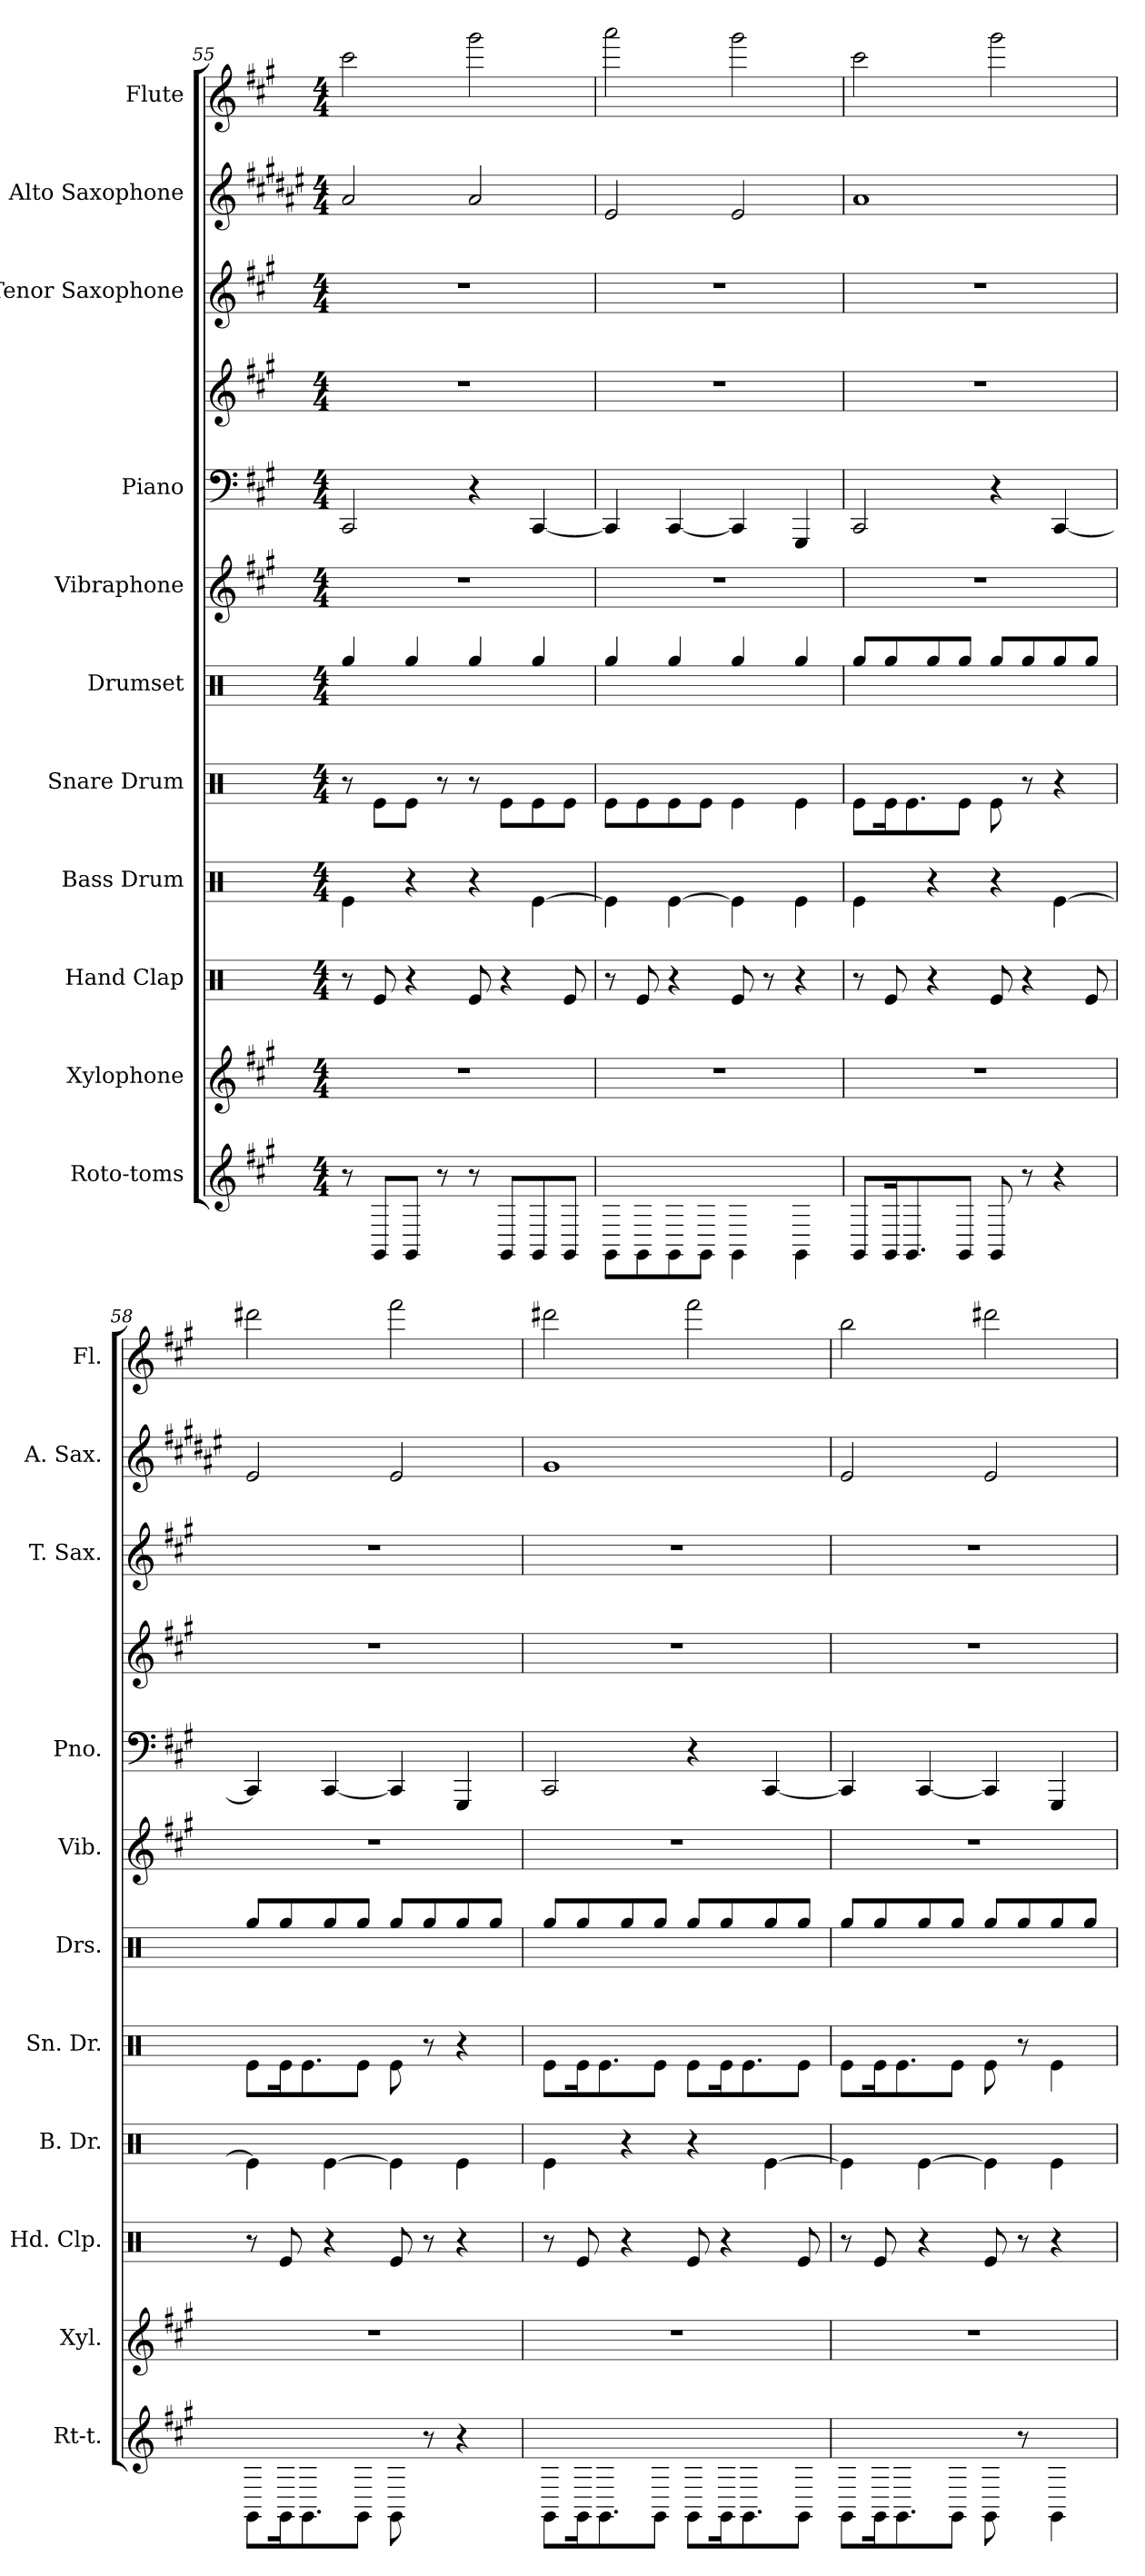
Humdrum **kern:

**kern	**kern	**kern	**kern	**kern	**kern	**kern	**kern	**kern	**kern	**kern	**kern
*part11	*part10	*part9	*part8	*part7	*part6	*part5	*part4	*part4	*part3	*part2	*part1
*staff12	*staff11	*staff10	*staff9	*staff8	*staff7	*staff6	*staff5	*staff4	*staff3	*staff2	*staff1
*I"Roto-toms	*I"Xylophone	*I"Hand Clap	*I"Bass Drum	*I"Snare Drum	*I"Drumset	*I"Vibraphone	*I"Piano	*	*I"Tenor Saxophone	*I"Alto Saxophone	*I"Flute
*I'Rt-t.	*I'Xyl.	*I'Hd. Clp.	*I'B. Dr.	*I'Sn. Dr.	*I'Drs.	*I'Vib.	*I'Pno.	*	*I'T. Sax.	*I'A. Sax.	*I'Fl.
*clefG2	*clefG2	*clefX	*clefX	*clefX	*clefX	*clefG2	*clefF4	*clefG2	*clefG2	*clefG2	*clefG2
*	*ITrd-7c-12	*	*	*	*	*	*	*	*ITrd8c14	*ITrd5c9	*
*k[f#c#g#]	*k[f#c#g#]	*k[]	*k[]	*k[]	*k[]	*k[f#c#g#]	*k[f#c#g#]	*k[f#c#g#]	*k[f#c#g#]	*k[f#c#g#]	*k[f#c#g#]
*M4/4	*M4/4	*M4/4	*M4/4	*M4/4	*M4/4	*M4/4	*M4/4	*M4/4	*M4/4	*M4/4	*M4/4
=55	=55	=55	=55	=55	=55	=55	=55	=55	=55	=55	=55
8r	1r	8r	4Re\	8r	4Rgg/	1r	2CC#/	1r	1r	2c#/	2ccc#\
8GG#/L	.	8Re/	.	8Re\L	.	.	.	.	.	.	.
8GG#/J	.	4r	4r	8Re\J	4Rgg/	.	.	.	.	.	.
8r	.	.	.	8r	.	.	.	.	.	.	.
8r	.	8Re/	4r	8r	4Rgg/	.	4r	.	.	2c#/	2ggg#\
8GG#/L	.	4r	.	8Re\L	.	.	.	.	.	.	.
8GG#/	.	.	[4Re\	8Re\	4Rgg/	.	[4CC#/	.	.	.	.
8GG#/J	.	8Re/	.	8Re\J	.	.	.	.	.	.	.
=56	=56	=56	=56	=56	=56	=56	=56	=56	=56	=56	=56
8GG#\L	1r	8r	4Re\]	8Re\L	4Rgg/	1r	4CC#/]	1r	1r	2G#/	2aaa\
8GG#\	.	8Re/	.	8Re\	.	.	.	.	.	.	.
8GG#\	.	4r	[4Re\	8Re\	4Rgg/	.	[4CC#/	.	.	.	.
8GG#\J	.	.	.	8Re\J	.	.	.	.	.	.	.
4GG#\	.	8Re/	4Re\]	4Re\	4Rgg/	.	4CC#/]	.	.	2G#/	2ggg#\
.	.	8r	.	.	.	.	.	.	.	.	.
4GG#\	.	4r	4Re\	4Re\	4Rgg/	.	4GGG#/	.	.	.	.
!!LO:PB:g=z
=57	=57	=57	=57	=57	=57	=57	=57	=57	=57	=57	=57
8GG#/L	1r	8r	4Re\	8Re\L	8Rgg/L	1r	2CC#/	1r	1r	1c#	2ccc#\
16GG#/K	.	8Re/	.	16Re\K	8Rgg/	.	.	.	.	.	.
8.GG#/	.	.	.	8.Re\	.	.	.	.	.	.	.
.	.	4r	4r	.	8Rgg/	.	.	.	.	.	.
8GG#/J	.	.	.	8Re\J	8Rgg/J	.	.	.	.	.	.
8GG#/	.	8Re/	4r	8Re\	8Rgg/L	.	4r	.	.	.	2ggg#\
8r	.	4r	.	8r	8Rgg/	.	.	.	.	.	.
4r	.	.	[4Re\	4r	8Rgg/	.	[4CC#/	.	.	.	.
.	.	8Re/	.	.	8Rgg/J	.	.	.	.	.	.
=58	=58	=58	=58	=58	=58	=58	=58	=58	=58	=58	=58
8GG#\L	1r	8r	4Re\]	8Re\L	8Rgg/L	1r	4CC#/]	1r	1r	2G#/	2ddd#X\
16GG#\K	.	8Re/	.	16Re\K	8Rgg/	.	.	.	.	.	.
8.GG#\	.	.	.	8.Re\	.	.	.	.	.	.	.
.	.	4r	[4Re\	.	8Rgg/	.	[4CC#/	.	.	.	.
8GG#\J	.	.	.	8Re\J	8Rgg/J	.	.	.	.	.	.
8GG#\	.	8Re/	4Re\]	8Re\	8Rgg/L	.	4CC#/]	.	.	2G#/	2fff#\
8r	.	8r	.	8r	8Rgg/	.	.	.	.	.	.
4r	.	4r	4Re\	4r	8Rgg/	.	4GGG#/	.	.	.	.
.	.	.	.	.	8Rgg/J	.	.	.	.	.	.
=59	=59	=59	=59	=59	=59	=59	=59	=59	=59	=59	=59
8GG#\L	1r	8r	4Re\	8Re\L	8Rgg/L	1r	2CC#/	1r	1r	1B	2ddd#X\
16GG#\K	.	8Re/	.	16Re\K	8Rgg/	.	.	.	.	.	.
8.GG#\	.	.	.	8.Re\	.	.	.	.	.	.	.
.	.	4r	4r	.	8Rgg/	.	.	.	.	.	.
8GG#\J	.	.	.	8Re\J	8Rgg/J	.	.	.	.	.	.
8GG#\L	.	8Re/	4r	8Re\L	8Rgg/L	.	4r	.	.	.	2fff#\
16GG#\K	.	4r	.	16Re\K	8Rgg/	.	.	.	.	.	.
8.GG#\	.	.	.	8.Re\	.	.	.	.	.	.	.
.	.	.	[4Re\	.	8Rgg/	.	[4CC#/	.	.	.	.
8GG#\J	.	8Re/	.	8Re\J	8Rgg/J	.	.	.	.	.	.
!!LO:PB:g=z
=60	=60	=60	=60	=60	=60	=60	=60	=60	=60	=60	=60
8GG#\L	1r	8r	4Re\]	8Re\L	8Rgg/L	1r	4CC#/]	1r	1r	2G#/	2bb\
16GG#\K	.	8Re/	.	16Re\K	8Rgg/	.	.	.	.	.	.
8.GG#\	.	.	.	8.Re\	.	.	.	.	.	.	.
.	.	4r	[4Re\	.	8Rgg/	.	[4CC#/	.	.	.	.
8GG#\J	.	.	.	8Re\J	8Rgg/J	.	.	.	.	.	.
8GG#\	.	8Re/	4Re\]	8Re\	8Rgg/L	.	4CC#/]	.	.	2G#/	2ddd#X\
8r	.	8r	.	8r	8Rgg/	.	.	.	.	.	.
4GG#\	.	4r	4Re\	4Re\	8Rgg/	.	4GGG#/	.	.	.	.
.	.	.	.	.	8Rgg/J	.	.	.	.	.	.
=	=	=	=	=	=	=	=	=	=	=	=
*-	*-	*-	*-	*-	*-	*-	*-	*-	*-	*-	*-
